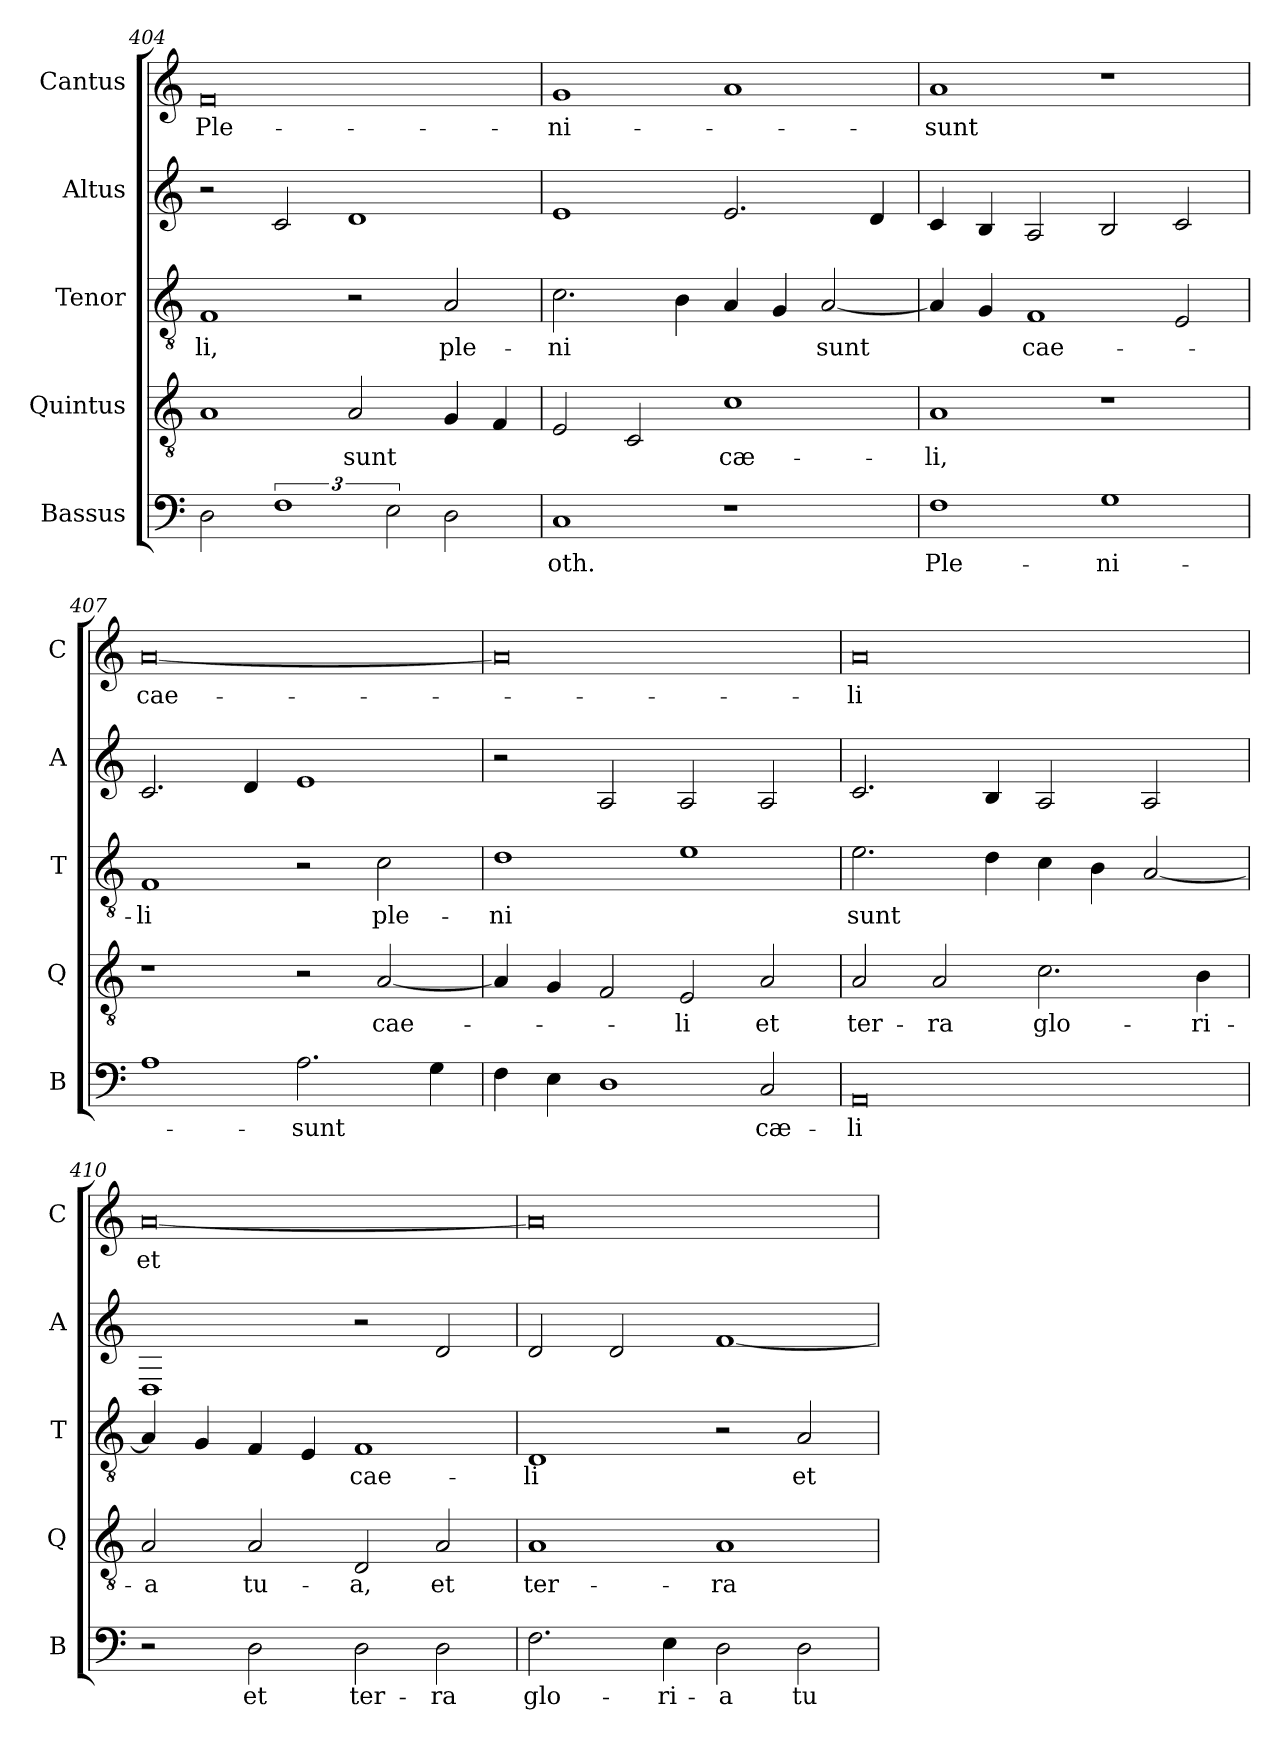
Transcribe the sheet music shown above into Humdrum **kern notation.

**kern	**text	**kern	**text	**kern	**text	**kern	**kern	**text
*part5	*part5	*part4	*part4	*part3	*part3	*part2	*part1	*part1
*staff5	*staff5	*staff4	*staff4	*staff3	*staff3	*staff2	*staff1	*staff1
*I"Bassus	*	*I"Quintus	*	*I"Tenor	*	*I"Altus	*I"Cantus	*
*I'B	*	*I'Q	*	*I'T	*	*I'A	*I'C	*
!!LO:LB:g=z
*clefF4	*	*clefGv2	*	*clefGv2	*	*clefG2	*clefG2	*
*k[]	*	*k[]	*	*k[]	*	*k[]	*k[]	*
*C:	*	*C:	*	*C:	*	*C:	*C:	*
=404	=404	=404	=404	=404	=404	=404	=404	=404
!	!	!	!	!	!LO:LY:b	!	!	!LO:LY:b
2D\	.	1A	.	1F	-li,	2r	0f	Ple-
3%2F	.	.	.	.	.	2c/	.	.
!	!	!	!LO:LY:b	!	!	!	!	!
.	.	2A/	-sunt	2r	.	1d	.	.
3E\	.	.	.	.	.	.	.	.
!	!	!	!	!	!LO:LY:b	!	!	!
2D\	.	4G/	.	2A/	ple-	.	.	.
.	.	4F/	.	.	.	.	.	.
=405	=405	=405	=405	=405	=405	=405	=405	=405
!	!LO:LY:b	!	!	!	!LO:LY:b	!	!	!LO:LY:b
1C	-oth.	2E/	.	2.c\	-ni	1e	1g	-ni-
.	.	2C/	.	.	.	.	.	.
.	.	.	.	4B\	.	.	.	.
!	!	!	!LO:LY:b	!	!	!	!	!
1r	.	1c	cæ-	4A/	.	2.e/	1a	.
.	.	.	.	4G/	.	.	.	.
!	!	!	!	!	!LO:LY:b	!	!	!
.	.	.	.	[2A/	sunt	.	.	.
.	.	.	.	.	.	4d/	.	.
=406	=406	=406	=406	=406	=406	=406	=406	=406
!	!LO:LY:b	!	!LO:LY:b	!	!	!	!	!LO:LY:b
1F	Ple-	1A	-li,	4A/]	.	4c/	1a	-sunt
.	.	.	.	4G/	.	4B/	.	.
!	!	!	!	!	!LO:LY:b	!	!	!
.	.	.	.	1F	cae-	2A/	.	.
!	!LO:LY:b	!	!	!	!	!	!	!
1G	-ni-	1r	.	.	.	2B/	1r	.
.	.	.	.	2E/	.	2c/	.	.
=407	=407	=407	=407	=407	=407	=407	=407	=407
!	!	!	!	!	!LO:LY:b	!	!	!LO:LY:b
1A	.	1r	.	1F	-li	2.c/	[0a	cae-
.	.	.	.	.	.	4d/	.	.
!	!LO:LY:b	!	!	!	!	!	!	!
2.A\	-sunt	2r	.	2r	.	1e	.	.
!	!	!	!LO:LY:b	!	!LO:LY:b	!	!	!
.	.	[2A/	cae-	2c\	ple-	.	.	.
4G\	.	.	.	.	.	.	.	.
=408	=408	=408	=408	=408	=408	=408	=408	=408
!	!	!	!	!	!LO:LY:b	!	!	!
4F\	.	4A/]	.	1d	-ni	2r	0a]	.
4E\	.	4G/	.	.	.	.	.	.
1D	.	2F/	.	.	.	2A/	.	.
!	!	!	!LO:LY:b	!	!	!	!	!
.	.	2E/	-li	1e	.	2A/	.	.
!	!LO:LY:b	!	!LO:LY:b	!	!	!	!	!
2C/	cæ-	2A/	et	.	.	2A/	.	.
=409	=409	=409	=409	=409	=409	=409	=409	=409
!	!LO:LY:b	!	!LO:LY:b	!	!LO:LY:b	!	!	!LO:LY:b
0AA	-li	2A/	ter-	2.e\	sunt	2.c/	0a	-li
!	!	!	!LO:LY:b	!	!	!	!	!
.	.	2A/	-ra	.	.	.	.	.
.	.	.	.	4d\	.	4B/	.	.
!	!	!	!LO:LY:b	!	!	!	!	!
.	.	2.c\	glo-	4c\	.	2A/	.	.
.	.	.	.	4B\	.	.	.	.
.	.	.	.	[2A/	.	2A/	.	.
!	!	!	!LO:LY:b	!	!	!	!	!
.	.	4B\	-ri-	.	.	.	.	.
!!LO:PB:g=z
=410	=410	=410	=410	=410	=410	=410	=410	=410
!	!	!	!LO:LY:b	!	!	!	!	!LO:LY:b
2r	.	2A/	-a	4A/]	.	1D	[0a	et
.	.	.	.	4G/	.	.	.	.
!	!LO:LY:b	!	!LO:LY:b	!	!	!	!	!
2D\	et	2A/	tu-	4F/	.	.	.	.
.	.	.	.	4E/	.	.	.	.
!	!LO:LY:b	!	!LO:LY:b	!	!LO:LY:b	!	!	!
2D\	ter-	2D/	-a,	1F	cae-	2r	.	.
!	!LO:LY:b	!	!LO:LY:b	!	!	!	!	!
2D\	-ra	2A/	et	.	.	2d/	.	.
=411	=411	=411	=411	=411	=411	=411	=411	=411
!	!LO:LY:b	!	!LO:LY:b	!	!LO:LY:b	!	!	!
2.F\	glo-	1A	ter-	1D	-li	2d/	0a]	.
.	.	.	.	.	.	2d/	.	.
!	!LO:LY:b	!	!	!	!	!	!	!
4E\	-ri-	.	.	.	.	.	.	.
!	!LO:LY:b	!	!LO:LY:b	!	!	!	!	!
2D\	-a	1A	-ra	2r	.	[1f	.	.
!	!LO:LY:b	!	!	!	!LO:LY:b	!	!	!
2D\	tu-	.	.	2A/	et	.	.	.
=	=	=	=	=	=	=	=	=
*-	*-	*-	*-	*-	*-	*-	*-	*-
